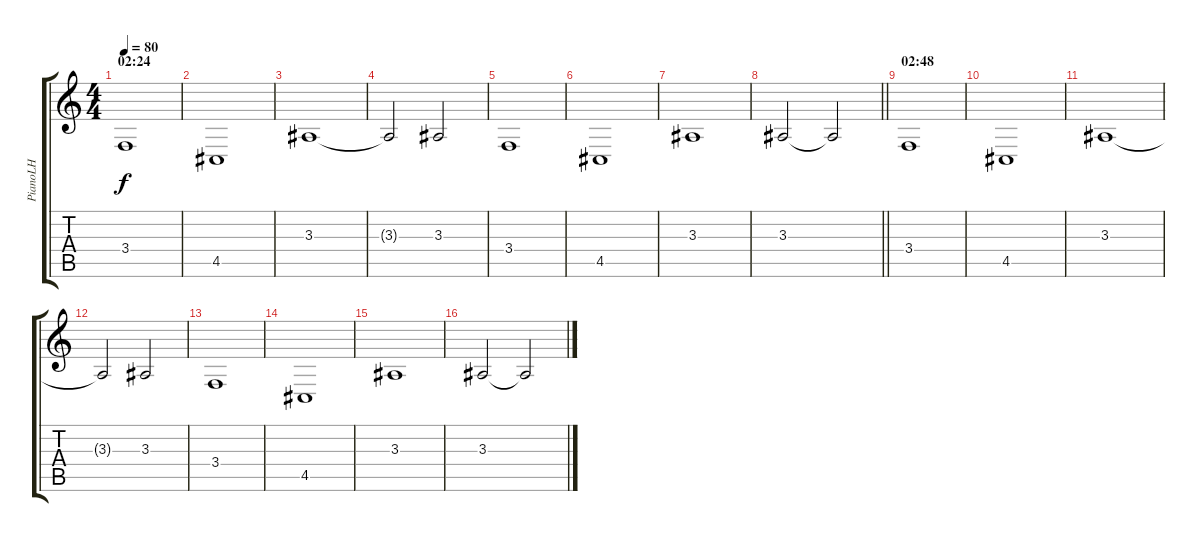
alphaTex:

\track ("PianoLH" "PianoLH") {instrument electricgrandpiano}
\staff {score tabs}
\tuning (E4 B3 G3 D3 A2 Eb2) {hide}
\ts (4 4)
\section ("" "02:24")
\tempo 80
\clef g2
\ks c
3.4.1{dy f} |
4.5.1 |
3.3.1 |
3.3{t}.2 3.3.2 |
3.4.1 |
4.5.1 |
3.3.1 |
\barLineRight lightlight
3.3.2 3.3{t}.2 |
\section ("" "02:48")
3.4.1 |
4.5.1 |
3.3.1 |
3.3{t}.2 3.3.2 |
3.4.1 |
4.5.1 |
3.3.1 |
3.3.2 3.3{t}.2
